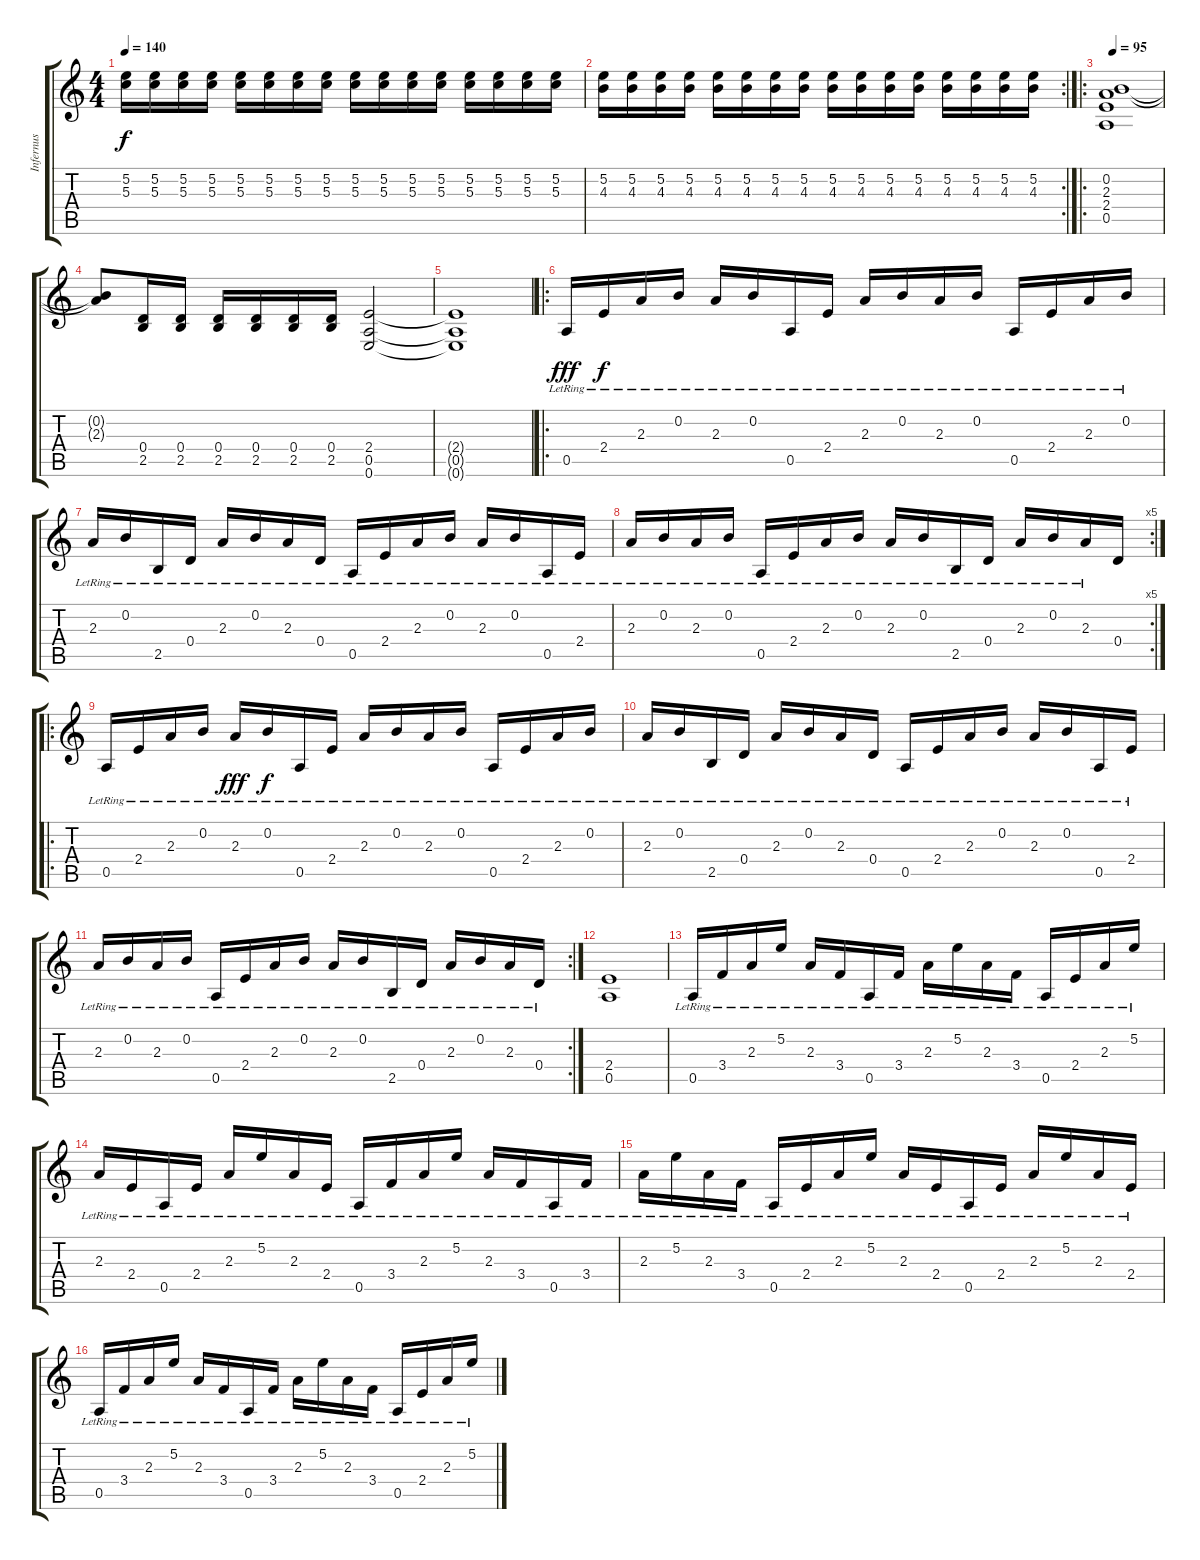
\track ("Infernus" "Infernus") {instrument distortionguitar}
\staff {score tabs}
\tuning (E4 B3 G3 D3 A2 E2) {hide}
\ts (4 4)
\tempo 140
\clef g2
\ks c
(5.2 5.3).16{dy f} (5.2 5.3).16 (5.2 5.3).16 (5.2 5.3).16 (5.2 5.3).16 (5.2 5.3).16 (5.2 5.3).16 (5.2 5.3).16 (5.2 5.3).16 (5.2 5.3).16 (5.2 5.3).16 (5.2 5.3).16 (5.2 5.3).16 (5.2 5.3).16 (5.2 5.3).16 (5.2 5.3).16 |
\rc 2
(5.2 4.3).16 (5.2 4.3).16 (5.2 4.3).16 (5.2 4.3).16 (5.2 4.3).16 (5.2 4.3).16 (5.2 4.3).16 (5.2 4.3).16 (5.2 4.3).16 (5.2 4.3).16 (5.2 4.3).16 (5.2 4.3).16 (5.2 4.3).16 (5.2 4.3).16 (5.2 4.3).16 (5.2 4.3).16 |
\ro
\tempo 106
\tempo 95
(0.2 2.3 2.4 0.5).1 |
(0.2{t} 2.3{t}).8 (0.4 2.5).16 (0.4 2.5).16 (0.4 2.5).16 (0.4 2.5).16 (0.4 2.5).16 (0.4 2.5).16 (2.4 0.5 0.6).2 |
(2.4{t} 0.5{t} 0.6{t}).1 |
\ro
0.5{lr}.16{dy fff} 2.4{lr}.16{dy f} 2.3{lr}.16 0.2{lr}.16 2.3{lr}.16 0.2{lr}.16 0.5{lr}.16 2.4{lr}.16 2.3{lr}.16 0.2{lr}.16 2.3{lr}.16 0.2{lr}.16 0.5{lr}.16 2.4{lr}.16 2.3{lr}.16 0.2{lr}.16 |
2.3{lr}.16 0.2{lr}.16 2.5{lr}.16 0.4{lr}.16 2.3{lr}.16 0.2{lr}.16 2.3{lr}.16 0.4{lr}.16 0.5{lr}.16 2.4{lr}.16 2.3{lr}.16 0.2{lr}.16 2.3{lr}.16 0.2{lr}.16 0.5{lr}.16 2.4{lr}.16 |
\rc 5
2.3{lr}.16 0.2{lr}.16 2.3{lr}.16 0.2{lr}.16 0.5{lr}.16 2.4{lr}.16 2.3{lr}.16 0.2{lr}.16 2.3{lr}.16 0.2{lr}.16 2.5{lr}.16 0.4{lr}.16 2.3{lr}.16 0.2{lr}.16 2.3{lr}.16 0.4.16 |
\ro
0.5{lr}.16 2.4{lr}.16 2.3{lr}.16 0.2{lr}.16 2.3{lr}.16{dy fff} 0.2{lr}.16{dy f} 0.5{lr}.16 2.4{lr}.16 2.3{lr}.16 0.2{lr}.16 2.3{lr}.16 0.2{lr}.16 0.5{lr}.16 2.4{lr}.16 2.3{lr}.16 0.2{lr}.16 |
2.3{lr}.16 0.2{lr}.16 2.5{lr}.16 0.4{lr}.16 2.3{lr}.16 0.2{lr}.16 2.3{lr}.16 0.4{lr}.16 0.5{lr}.16 2.4{lr}.16 2.3{lr}.16 0.2{lr}.16 2.3{lr}.16 0.2{lr}.16 0.5{lr}.16 2.4{lr}.16 |
\rc 2
2.3{lr}.16 0.2{lr}.16 2.3{lr}.16 0.2{lr}.16 0.5{lr}.16 2.4{lr}.16 2.3{lr}.16 0.2{lr}.16 2.3{lr}.16 0.2{lr}.16 2.5{lr}.16 0.4{lr}.16 2.3{lr}.16 0.2{lr}.16 2.3{lr}.16 0.4{lr}.16 |
(2.4 0.5).1 |
0.5{lr}.16 3.4{lr}.16 2.3{lr}.16 5.2{lr}.16 2.3{lr}.16 3.4{lr}.16 0.5{lr}.16 3.4{lr}.16 2.3{lr}.16 5.2{lr}.16 2.3{lr}.16 3.4{lr}.16 0.5{lr}.16 2.4{lr}.16 2.3{lr}.16 5.2{lr}.16 |
2.3{lr}.16 2.4{lr}.16 0.5{lr}.16 2.4{lr}.16 2.3{lr}.16 5.2{lr}.16 2.3{lr}.16 2.4{lr}.16 0.5{lr}.16 3.4{lr}.16 2.3{lr}.16 5.2{lr}.16 2.3{lr}.16 3.4{lr}.16 0.5{lr}.16 3.4{lr}.16 |
2.3{lr}.16 5.2{lr}.16 2.3{lr}.16 3.4{lr}.16 0.5{lr}.16 2.4{lr}.16 2.3{lr}.16 5.2{lr}.16 2.3{lr}.16 2.4{lr}.16 0.5{lr}.16 2.4{lr}.16 2.3{lr}.16 5.2{lr}.16 2.3{lr}.16 2.4{lr}.16 |
0.5{lr}.16 3.4{lr}.16 2.3{lr}.16 5.2{lr}.16 2.3{lr}.16 3.4{lr}.16 0.5{lr}.16 3.4{lr}.16 2.3{lr}.16 5.2{lr}.16 2.3{lr}.16 3.4{lr}.16 0.5{lr}.16 2.4{lr}.16 2.3{lr}.16 5.2{lr}.16
